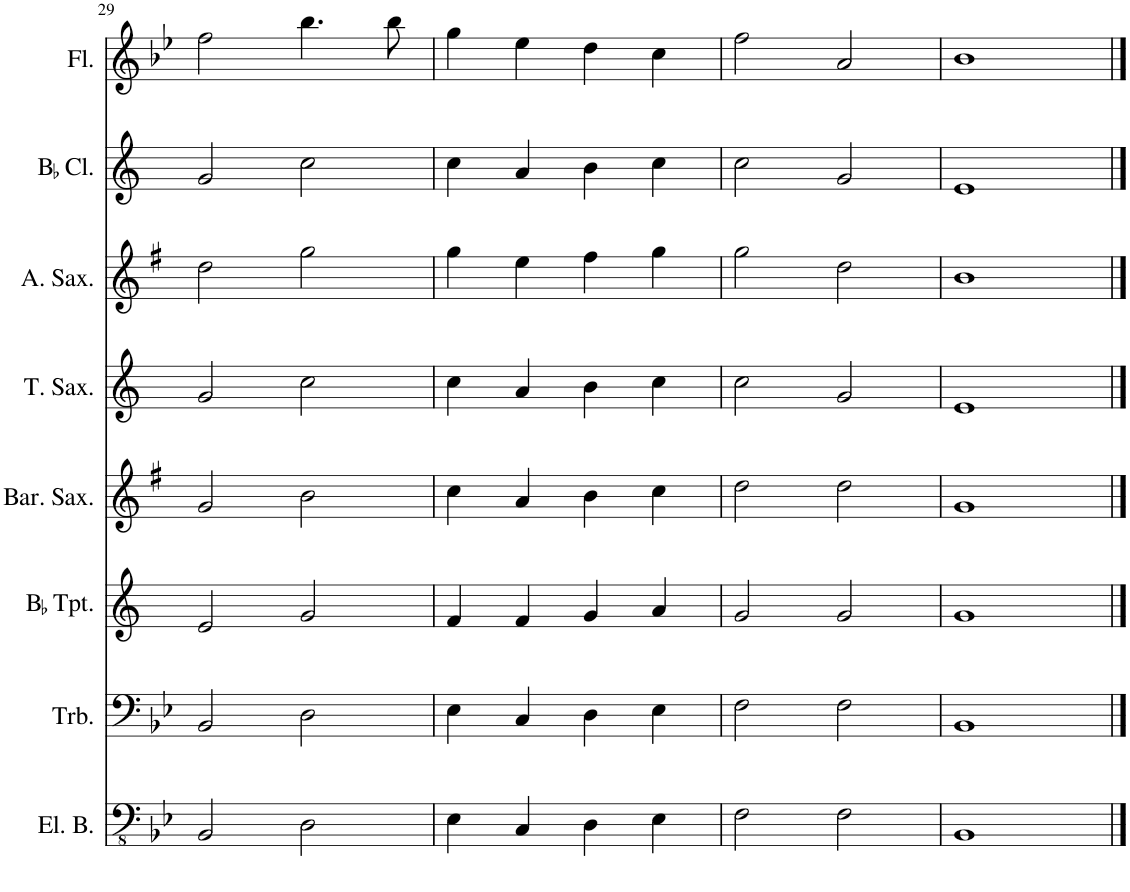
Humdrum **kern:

**kern	**kern	**kern	**kern	**kern	**kern	**kern	**kern
*part8	*part7	*part6	*part5	*part4	*part3	*part2	*part1
*staff8	*staff7	*staff6	*staff5	*staff4	*staff3	*staff2	*staff1
*I"Electric Bass	*I"Trombone	*I"BaccidentalFlat Trumpet	*I"Baritone Saxophone	*I"Tenor Saxophone	*I"Alto Saxophone	*I"BaccidentalFlat Clarinet	*I"Flute
*I'El. B.	*I'Trb.	*I'BaccidentalFlat Tpt.	*I'Bar. Sax.	*I'T. Sax.	*I'A. Sax.	*I'BaccidentalFlat Cl.	*I'Fl.
!!LO:PB:g=z
*clefFv4	*clefF4	*clefG2	*clefG2	*clefG2	*clefG2	*clefG2	*clefG2
*	*	*Trd1c2	*Trd12c21	*Trd8c14	*Trd5c9	*Trd1c2	*
*k[b-e-]	*k[b-e-]	*k[]	*k[f#]	*k[]	*k[f#]	*k[]	*k[b-e-]
*M4/4	*M4/4	*M4/4	*M4/4	*M4/4	*M4/4	*M4/4	*M4/4
=29	=29	=29	=29	=29	=29	=29	=29
2BBB-/	2BB-/	2e/	2g/	2g/	2dd\	2g/	2ff\
2DD\	2D\	2g/	2b\	2cc\	2gg\	2cc\	4.bb-\
.	.	.	.	.	.	.	8bb-\
=30	=30	=30	=30	=30	=30	=30	=30
4EE-\	4E-\	4f/	4cc\	4cc\	4gg\	4cc\	4gg\
4CC/	4C/	4f/	4a/	4a/	4ee\	4a/	4ee-\
4DD\	4D\	4g/	4b\	4b\	4ff#\	4b\	4dd\
4EE-\	4E-\	4a/	4cc\	4cc\	4gg\	4cc\	4cc\
=31	=31	=31	=31	=31	=31	=31	=31
2FF\	2F\	2g/	2dd\	2cc\	2gg\	2cc\	2ff\
2FF\	2F\	2g/	2dd\	2g/	2dd\	2g/	2a/
=32	=32	=32	=32	=32	=32	=32	=32
1BBB-	1BB-	1g	1g	1e	1b	1e	1b-
==	==	==	==	==	==	==	==
*-	*-	*-	*-	*-	*-	*-	*-
